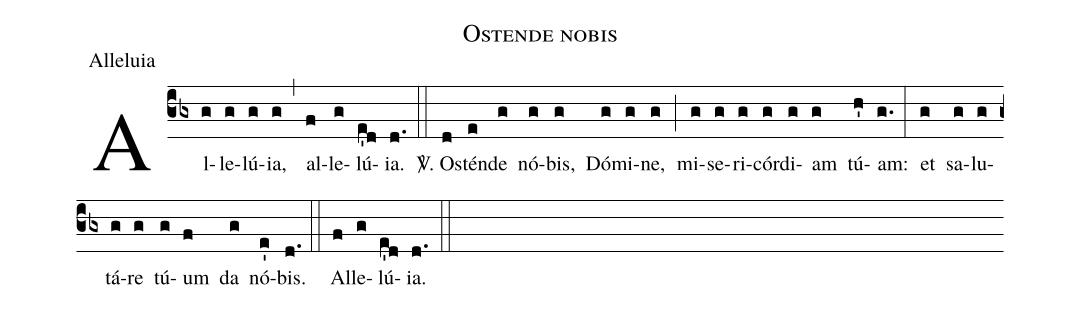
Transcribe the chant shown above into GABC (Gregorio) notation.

name:Ostende nobis;
office-part:Alleluia;
%%
(cb3) Al(g)le(g)lú(g)ia,(g) (,) al(f)le(g)lú(e'd)ia.(d.) (::)
<sp>V/</sp>. Os(d)tén(e)de(g) nó(g)bis,(g)
Dó(g)mi(g)ne,(g) (;) mi(g)se(g)ri(g)cór(g)di(g)am(g) tú(h')am:(g.) (:) et(g) sa(g)lu(g)tá(g)re(g)
tú(g)um(f) da(g) nó(e')bis.(d.) (::) Al(f)le(g)lú(e'd)ia.(d.) (::)
